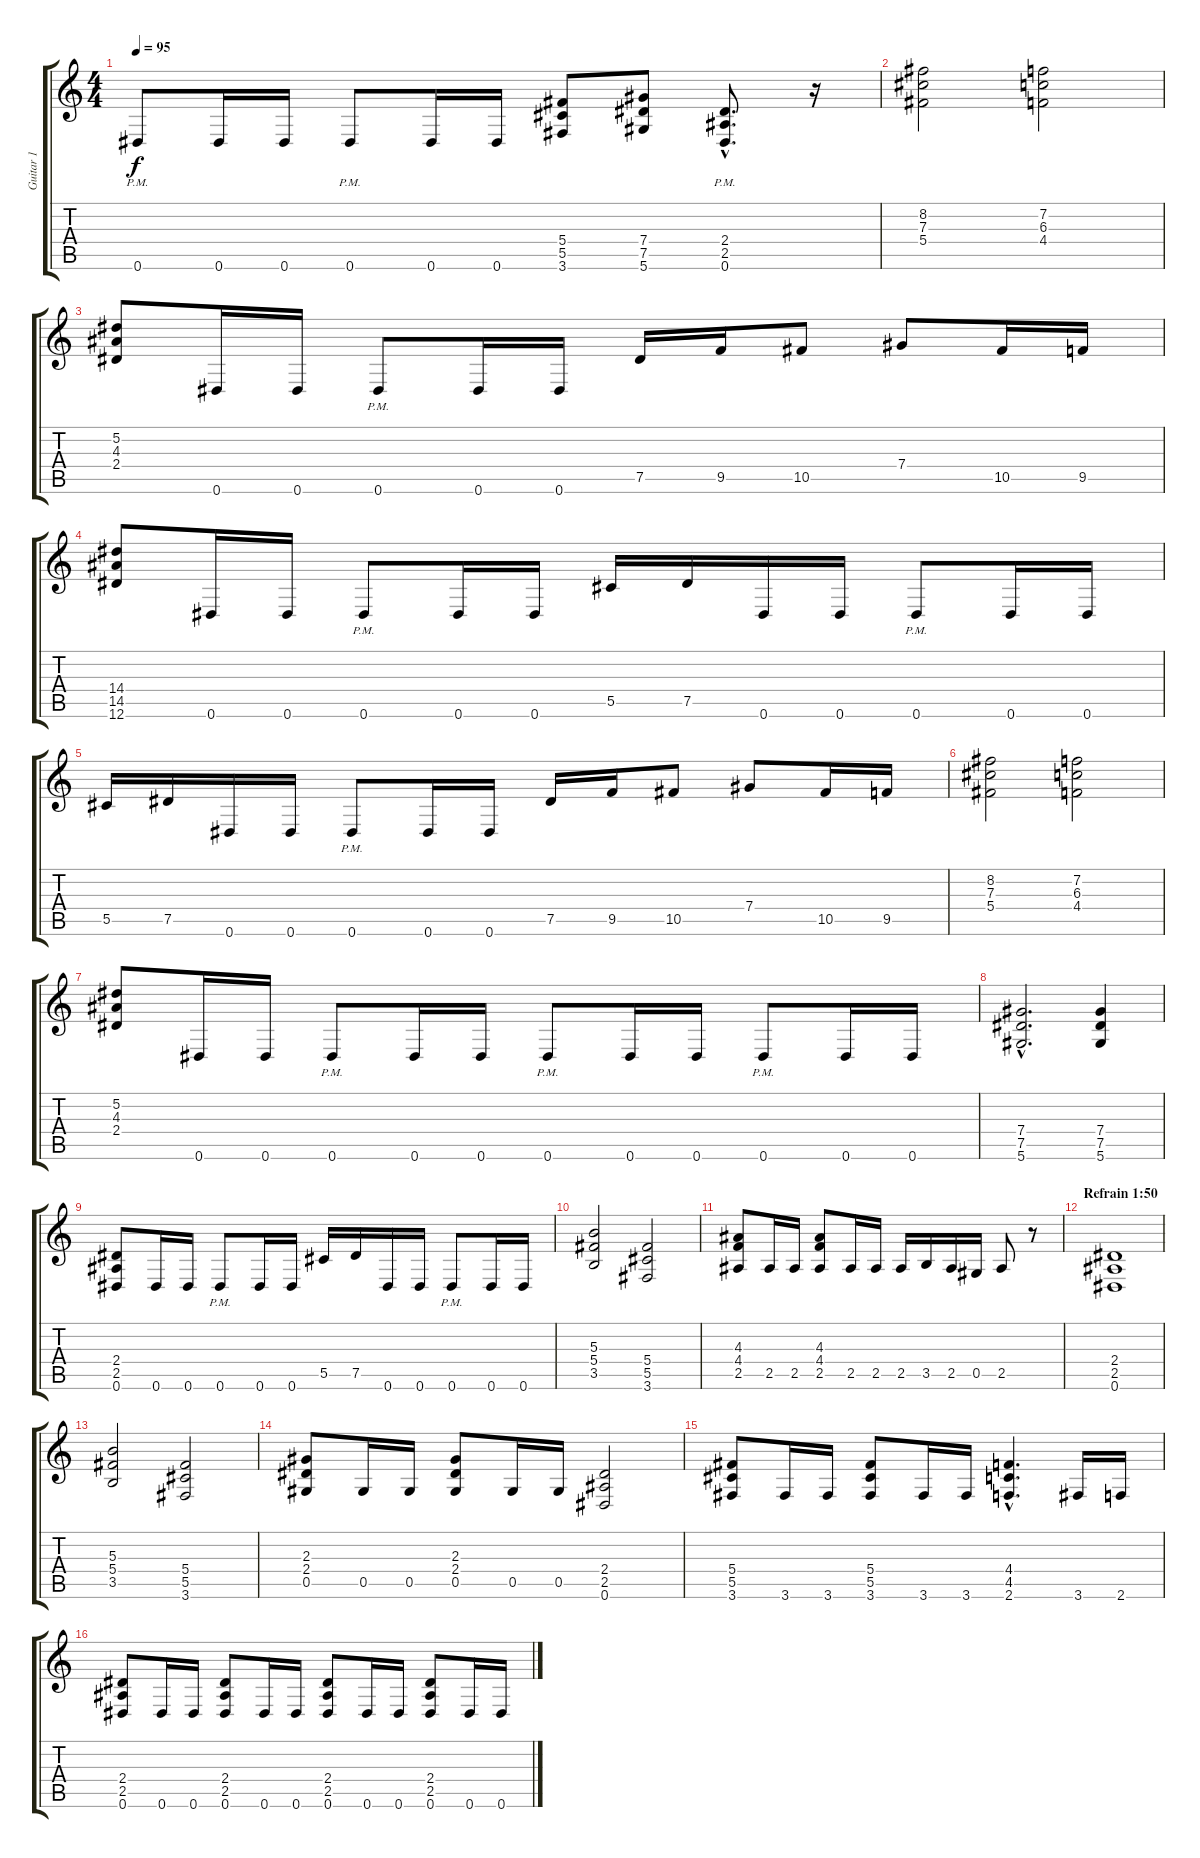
\track ("Guitar 1" "Guitar 1") {instrument overdrivenguitar}
\staff {score tabs}
\tuning (Eb4 Bb3 Gb3 Db3 Ab2 Eb2) {hide}
\ts (4 4)
\tempo 95
\clef g2
\ks c
0.6{pm}.8{dy f} 0.6.16 0.6.16 0.6{pm}.8 0.6.16 0.6.16 (5.4 5.5 3.6).8 (7.4 7.5 5.6).8 (2.4{hac} 2.5{hac} 0.6{hac pm}).8{d} r.16 |
(8.2 7.3 5.4).2 (7.2 6.3 4.4).2 |
(5.2 4.3 2.4).8 0.6.16 0.6.16 0.6{pm}.8 0.6.16 0.6.16 7.5.16 9.5.16 10.5.8 7.4.8 10.5.16 9.5.16 |
(14.4 14.5 12.6).8 0.6.16 0.6.16 0.6{pm}.8 0.6.16 0.6.16 5.5.16 7.5.16 0.6.16 0.6.16 0.6{pm}.8 0.6.16 0.6.16 |
5.5.16 7.5.16 0.6.16 0.6.16 0.6{pm}.8 0.6.16 0.6.16 7.5.16 9.5.16 10.5.8 7.4.8 10.5.16 9.5.16 |
(8.2 7.3 5.4).2 (7.2 6.3 4.4).2 |
(5.2 4.3 2.4).8 0.6.16 0.6.16 0.6{pm}.8 0.6.16 0.6.16 0.6{pm}.8 0.6.16 0.6.16 0.6{pm}.8 0.6.16 0.6.16 |
(7.4{hac} 7.5{hac} 5.6{hac}).2{d} (7.4 7.5 5.6).4 |
(2.4 2.5 0.6).8 0.6.16 0.6.16 0.6{pm}.8 0.6.16 0.6.16 5.5.16 7.5.16 0.6.16 0.6.16 0.6{pm}.8 0.6.16 0.6.16 |
(5.3 5.4 3.5).2 (5.4 5.5 3.6).2 |
(4.3 4.4 2.5).8 2.5.16 2.5.16 (4.3 4.4 2.5).8 2.5.16 2.5.16 2.5.16 3.5.16 2.5.16 0.5.16 2.5.8 r.8 |
\section ("" "Refrain 1:50")
(2.4 2.5 0.6).1 |
(5.3 5.4 3.5).2 (5.4 5.5 3.6).2 |
(2.3 2.4 0.5).8 0.5.16 0.5.16 (2.3 2.4 0.5).8 0.5.16 0.5.16 (2.4 2.5 0.6).2 |
(5.4 5.5 3.6).8 3.6.16 3.6.16 (5.4 5.5 3.6).8 3.6.16 3.6.16 (4.4{hac} 4.5{hac} 2.6{hac}).4{d} 3.6.16 2.6.16 |
(2.4 2.5 0.6).8 0.6.16 0.6.16 (2.4 2.5 0.6).8 0.6.16 0.6.16 (2.4 2.5 0.6).8 0.6.16 0.6.16 (2.4 2.5 0.6).8 0.6.16 0.6.16
